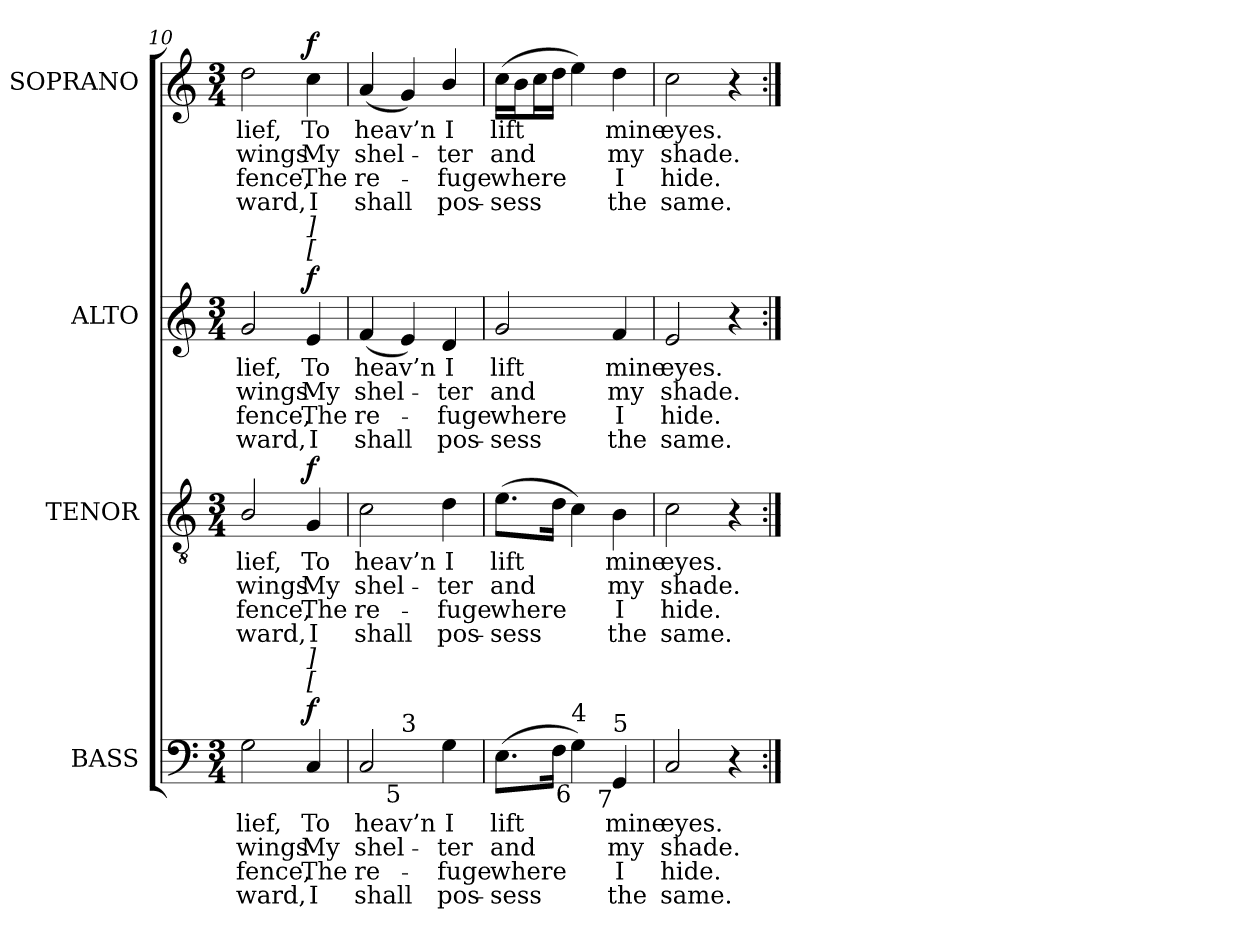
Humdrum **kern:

**kern	**text	**text	**text	**text	**dynam	**kern	**text	**text	**text	**text	**dynam	**kern	**text	**text	**text	**text	**dynam	**kern	**text	**text	**text	**text	**dynam
*part4	*part4	*part4	*part4	*part4	*part4	*part3	*part3	*part3	*part3	*part3	*part3	*part2	*part2	*part2	*part2	*part2	*part2	*part1	*part1	*part1	*part1	*part1	*part1
*staff4	*staff4	*staff4	*staff4	*staff4	*staff4	*staff3	*staff3	*staff3	*staff3	*staff3	*staff3	*staff2	*staff2	*staff2	*staff2	*staff2	*staff2	*staff1	*staff1	*staff1	*staff1	*staff1	*staff1
*I"BASS	*	*	*	*	*	*I"TENOR	*	*	*	*	*	*I"ALTO	*	*	*	*	*	*I"SOPRANO	*	*	*	*	*
*I'B.	*	*	*	*	*	*I'T.	*	*	*	*	*	*I'A.	*	*	*	*	*	*I'S.	*	*	*	*	*
*clefF4	*	*	*	*	*	*clefGv2	*	*	*	*	*	*clefG2	*	*	*	*	*	*clefG2	*	*	*	*	*
*	*	*	*	*	*	*ITrd7c12	*	*	*	*	*	*	*	*	*	*	*	*	*	*	*	*	*
*k[]	*	*	*	*	*	*k[]	*	*	*	*	*	*k[]	*	*	*	*	*	*k[]	*	*	*	*	*
*C:	*	*	*	*	*	*C:	*	*	*	*	*	*C:	*	*	*	*	*	*C:	*	*	*	*	*
*M3/4	*	*	*	*	*	*M3/4	*	*	*	*	*	*M3/4	*	*	*	*	*	*M3/4	*	*	*	*	*
=10	=10	=10	=10	=10	=10	=10	=10	=10	=10	=10	=10	=10	=10	=10	=10	=10	=10	=10	=10	=10	=10	=10	=10
!	!LO:LY:b:color=#000000	!LO:LY:b:color=#000000	!LO:LY:b:color=#000000	!LO:LY:b:color=#000000	!	!	!	!	!	!	!	!	!	!	!	!	!	!	!	!	!	!	!
!	!	!	!	!	!	!	!LO:LY:b:color=#000000	!LO:LY:b:color=#000000	!LO:LY:b:color=#000000	!LO:LY:b:color=#000000	!	!	!	!	!	!	!	!	!	!	!	!	!
!	!	!	!	!	!	!	!	!	!	!	!	!	!LO:LY:b:color=#000000	!LO:LY:b:color=#000000	!LO:LY:b:color=#000000	!LO:LY:b:color=#000000	!	!	!	!	!	!	!
!	!	!	!	!	!	!	!	!	!	!	!	!	!	!	!	!	!	!	!LO:LY:b:color=#000000	!LO:LY:b:color=#000000	!LO:LY:b:color=#000000	!LO:LY:b:color=#000000	!
2Gi\	-lief,	wings	-fence,	ward,	.	2BBi/	-lief,	wings	-fence,	ward,	.	2gi/	-lief,	wings	-fence,	ward,	.	2ddi\	-lief,	wings	-fence,	ward,	.
!	!LO:LY:b:color=#000000	!LO:LY:b:color=#000000	!LO:LY:b:color=#000000	!LO:LY:b:color=#000000	!	!	!	!	!	!	!	!	!	!	!	!	!	!	!	!	!	!	!
!	!	!	!	!	!	!	!LO:LY:b:color=#000000	!LO:LY:b:color=#000000	!LO:LY:b:color=#000000	!LO:LY:b:color=#000000	!	!	!	!	!	!	!	!	!	!	!	!	!
!	!	!	!	!	!	!	!	!	!	!	!	!	!LO:LY:b:color=#000000	!LO:LY:b:color=#000000	!LO:LY:b:color=#000000	!LO:LY:b:color=#000000	!	!	!	!	!	!	!
!	!	!	!	!	!	!	!	!	!	!	!	!LO:TX:a:i:t=[	!	!	!	!	!	!	!	!	!	!	!
!	!	!	!	!	!	!	!	!	!	!	!	!LO:TX:a:i:t=]	!	!	!	!	!	!	!	!	!	!	!
!LO:TX:a:i:t=[	!	!	!	!	!	!	!	!	!	!	!	!	!	!	!	!	!	!	!	!	!	!	!
!LO:TX:a:i:t=]	!	!	!	!	!	!	!	!	!	!	!	!	!	!	!	!	!	!	!	!	!	!	!
!	!	!	!	!	!	!	!	!	!	!	!	!	!	!	!	!	!	!	!LO:LY:b:color=#000000	!LO:LY:b:color=#000000	!LO:LY:b:color=#000000	!LO:LY:b:color=#000000	!
4Ci/	To	My	The	I	f	4GGi/	To	My	The	I	f	4ei/	To	My	The	I	f	4cci\	To	My	The	I	f
=11	=11	=11	=11	=11	=11	=11	=11	=11	=11	=11	=11	=11	=11	=11	=11	=11	=11	=11	=11	=11	=11	=11	=11
!	!LO:LY:b:color=#000000	!LO:LY:b:color=#000000	!LO:LY:b:color=#000000	!LO:LY:b:color=#000000	!	!	!	!	!	!	!	!	!	!	!	!	!	!	!	!	!	!	!
!	!	!	!	!	!	!	!LO:LY:b:color=#000000	!LO:LY:b:color=#000000	!LO:LY:b:color=#000000	!LO:LY:b:color=#000000	!	!	!	!	!	!	!	!	!	!	!	!	!
!	!	!	!	!	!	!	!	!	!	!	!	!	!LO:LY:b:color=#000000	!LO:LY:b:color=#000000	!LO:LY:b:color=#000000	!LO:LY:b:color=#000000	!	!	!	!	!	!	!
!LO:TX:b:rj:t=6	!	!	!	!	!	!	!	!	!	!	!	!	!	!	!	!	!	!	!	!	!	!	!
!LO:TX:t=4	!	!	!	!	!	!	!	!	!	!	!	!	!	!	!	!	!	!	!	!	!	!	!
!	!	!	!	!	!	!	!	!	!	!	!	!	!	!	!	!	!	!	!LO:LY:b:color=#000000	!LO:LY:b:color=#000000	!LO:LY:b:color=#000000	!LO:LY:b:color=#000000	!
*^	*	*	*	*	*	*	*	*	*	*	*	*	*	*	*	*	*	*	*	*	*	*	*
2Ci/	4ryy	heav’n	shel-	re-	-shall	.	2Ci\	heav’n	shel-	re-	-shall	.	(4fi/	heav’n	shel-	re-	-shall	.	(4ai/	heav’n	shel-	re-	-shall	.
!	!LO:TX:b:rj:t=5	!	!	!	!	!	!	!	!	!	!	!	!	!	!	!	!	!	!	!	!	!	!	!
!	!LO:TX:t=3	!	!	!	!	!	!	!	!	!	!	!	!	!	!	!	!	!	!	!	!	!	!	!
.	2ryy	.	.	.	.	.	.	.	.	.	.	.	4ei/)	.	.	.	.	.	4gi/)	.	.	.	.	.
!	!	!LO:LY:b:color=#000000	!LO:LY:b:color=#000000	!LO:LY:b:color=#000000	!LO:LY:b:color=#000000	!	!	!	!	!	!	!	!	!	!	!	!	!	!	!	!	!	!	!
!	!	!	!	!	!	!	!	!LO:LY:b:color=#000000	!LO:LY:b:color=#000000	!LO:LY:b:color=#000000	!LO:LY:b:color=#000000	!	!	!	!	!	!	!	!	!	!	!	!	!
!	!	!	!	!	!	!	!	!	!	!	!	!	!	!LO:LY:b:color=#000000	!LO:LY:b:color=#000000	!LO:LY:b:color=#000000	!LO:LY:b:color=#000000	!	!	!	!	!	!	!
!	!	!	!	!	!	!	!	!	!	!	!	!	!	!	!	!	!	!	!	!LO:LY:b:color=#000000	!LO:LY:b:color=#000000	!LO:LY:b:color=#000000	!LO:LY:b:color=#000000	!
4Gi\	.	I	-ter	fuge	pos-	.	4Di\	I	-ter	fuge	pos-	.	4di/	I	-ter	fuge	pos-	.	4bi/	I	-ter	fuge	pos-	.
*v	*v	*	*	*	*	*	*	*	*	*	*	*	*	*	*	*	*	*	*	*	*	*	*	*
=12	=12	=12	=12	=12	=12	=12	=12	=12	=12	=12	=12	=12	=12	=12	=12	=12	=12	=12	=12	=12	=12	=12	=12
*^	*	*	*	*	*	*	*	*	*	*	*	*	*	*	*	*	*	*	*	*	*	*	*
!	!	!LO:LY:b:color=#000000	!LO:LY:b:color=#000000	!LO:LY:b:color=#000000	!LO:LY:b:color=#000000	!	!	!	!	!	!	!	!	!	!	!	!	!	!	!	!	!	!	!
*v	*v	*	*	*	*	*	*	*	*	*	*	*	*	*	*	*	*	*	*	*	*	*	*	*
*^	*	*	*	*	*	*	*	*	*	*	*	*	*	*	*	*	*	*	*	*	*	*	*
!	!	!	!	!	!	!	!	!LO:LY:b:color=#000000	!LO:LY:b:color=#000000	!LO:LY:b:color=#000000	!LO:LY:b:color=#000000	!	!	!	!	!	!	!	!	!	!	!	!	!
*v	*v	*	*	*	*	*	*	*	*	*	*	*	*	*	*	*	*	*	*	*	*	*	*	*
*^	*	*	*	*	*	*	*	*	*	*	*	*	*	*	*	*	*	*	*	*	*	*	*
!	!	!	!	!	!	!	!	!	!	!	!	!	!	!LO:LY:b:color=#000000	!LO:LY:b:color=#000000	!LO:LY:b:color=#000000	!LO:LY:b:color=#000000	!	!	!	!	!	!	!
*v	*v	*	*	*	*	*	*	*	*	*	*	*	*	*	*	*	*	*	*	*	*	*	*	*
*^	*	*	*	*	*	*	*	*	*	*	*	*	*	*	*	*	*	*	*	*	*	*	*
!LO:TX:b:rj:t=6	!	!	!	!	!	!	!	!	!	!	!	!	!	!	!	!	!	!	!	!	!	!	!	!
!	!	!	!	!	!	!	!	!	!	!	!	!	!	!	!	!	!	!	!	!LO:LY:b:color=#000000	!LO:LY:b:color=#000000	!LO:LY:b:color=#000000	!LO:LY:b:color=#000000	!
*v	*v	*	*	*	*	*	*	*	*	*	*	*	*	*	*	*	*	*	*	*	*	*	*	*
(8.Ei\L	lift	and	-where	sess	.	(8.Ei\L	lift	and	-where	sess	.	2gi/	lift	and	-where	sess	.	(16cci\LL	lift	and	-where	sess	.
.	.	.	.	.	.	.	.	.	.	.	.	.	.	.	.	.	.	16bi\J	.	.	.	.	.
.	.	.	.	.	.	.	.	.	.	.	.	.	.	.	.	.	.	16cci\L	.	.	.	.	.
16Fi\Jk	.	.	.	.	.	16Di\Jk	.	.	.	.	.	.	.	.	.	.	.	16ddi\JJ	.	.	.	.	.
!LO:TX:b:rj:t=6	!	!	!	!	!	!	!	!	!	!	!	!	!	!	!	!	!	!	!	!	!	!	!
!LO:TX:t=4	!	!	!	!	!	!	!	!	!	!	!	!	!	!	!	!	!	!	!	!	!	!	!
4Gi\)	.	.	.	.	.	4Ci\)	.	.	.	.	.	.	.	.	.	.	.	4eei\)	.	.	.	.	.
!	!LO:LY:b:color=#000000	!LO:LY:b:color=#000000	!LO:LY:b:color=#000000	!LO:LY:b:color=#000000	!	!	!	!	!	!	!	!	!	!	!	!	!	!	!	!	!	!	!
!	!	!	!	!	!	!	!LO:LY:b:color=#000000	!LO:LY:b:color=#000000	!LO:LY:b:color=#000000	!LO:LY:b:color=#000000	!	!	!	!	!	!	!	!	!	!	!	!	!
!	!	!	!	!	!	!	!	!	!	!	!	!	!LO:LY:b:color=#000000	!LO:LY:b:color=#000000	!LO:LY:b:color=#000000	!LO:LY:b:color=#000000	!	!	!	!	!	!	!
!LO:TX:b:rj:t=7	!	!	!	!	!	!	!	!	!	!	!	!	!	!	!	!	!	!	!	!	!	!	!
!LO:TX:t=5	!	!	!	!	!	!	!	!	!	!	!	!	!	!	!	!	!	!	!	!	!	!	!
!	!	!	!	!	!	!	!	!	!	!	!	!	!	!	!	!	!	!	!LO:LY:b:color=#000000	!LO:LY:b:color=#000000	!LO:LY:b:color=#000000	!LO:LY:b:color=#000000	!
4GGi/	mine	my	I	the	.	4BBi\	mine	my	I	the	.	4fi/	mine	my	I	the	.	4ddi\	mine	my	I	the	.
=13	=13	=13	=13	=13	=13	=13	=13	=13	=13	=13	=13	=13	=13	=13	=13	=13	=13	=13	=13	=13	=13	=13	=13
!	!LO:LY:b:color=#000000	!LO:LY:b:color=#000000	!LO:LY:b:color=#000000	!LO:LY:b:color=#000000	!	!	!	!	!	!	!	!	!	!	!	!	!	!	!	!	!	!	!
!	!	!	!	!	!	!	!LO:LY:b:color=#000000	!LO:LY:b:color=#000000	!LO:LY:b:color=#000000	!LO:LY:b:color=#000000	!	!	!	!	!	!	!	!	!	!	!	!	!
!	!	!	!	!	!	!	!	!	!	!	!	!	!LO:LY:b:color=#000000	!LO:LY:b:color=#000000	!LO:LY:b:color=#000000	!LO:LY:b:color=#000000	!	!	!	!	!	!	!
!	!	!	!	!	!	!	!	!	!	!	!	!	!	!	!	!	!	!	!LO:LY:b:color=#000000	!LO:LY:b:color=#000000	!LO:LY:b:color=#000000	!LO:LY:b:color=#000000	!
2Ci/	eyes.	shade.	hide.	same.	.	2Ci\	eyes.	shade.	hide.	same.	.	2ei/	eyes.	shade.	hide.	same.	.	2cci\	eyes.	shade.	hide.	same.	.
4r	.	.	.	.	.	4r	.	.	.	.	.	4r	.	.	.	.	.	4r	.	.	.	.	.
=:|!	=:|!	=:|!	=:|!	=:|!	=:|!	=:|!	=:|!	=:|!	=:|!	=:|!	=:|!	=:|!	=:|!	=:|!	=:|!	=:|!	=:|!	=:|!	=:|!	=:|!	=:|!	=:|!	=:|!
*-	*-	*-	*-	*-	*-	*-	*-	*-	*-	*-	*-	*-	*-	*-	*-	*-	*-	*-	*-	*-	*-	*-	*-
